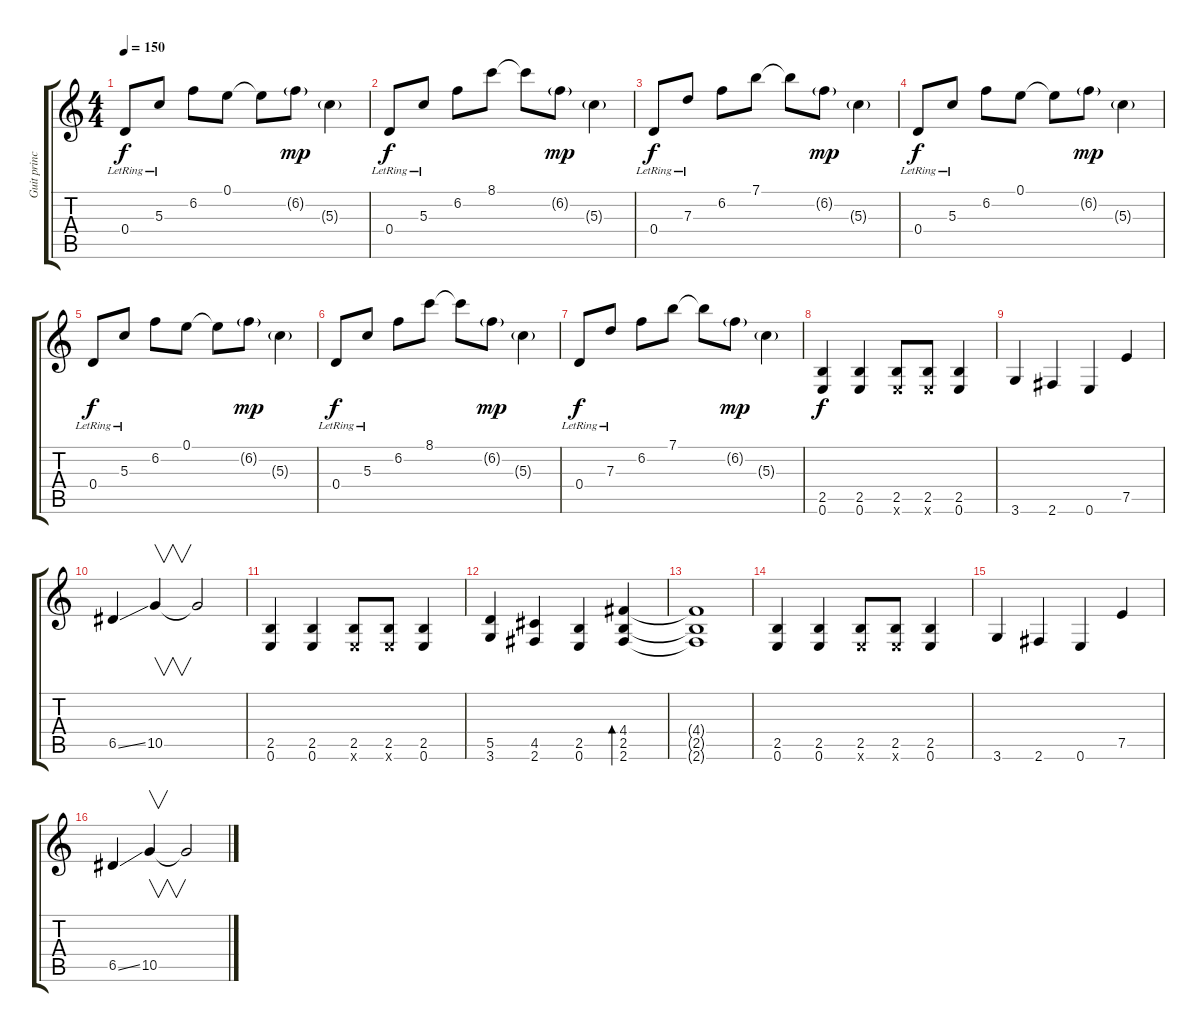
\track ("Guit principale" "Guit princ") {instrument overdrivenguitar}
\staff {score tabs}
\tuning (E4 B3 G3 D3 A2 E2) {hide}
\ts (4 4)
\tempo 150
\clef g2
\ks c
0.4{lr}.8{dy f} 5.3{lr}.8 6.2.8 0.1.8 0.1{t}.8 6.2{g}.8{dy mp} 5.3{g}.4 |
0.4{lr}.8{dy f} 5.3{lr}.8 6.2.8 8.1.8 8.1{t}.8 6.2{g}.8{dy mp} 5.3{g}.4 |
0.4{lr}.8{dy f} 7.3{lr}.8 6.2.8 7.1.8 7.1{t}.8 6.2{g}.8{dy mp} 5.3{g}.4 |
0.4{lr}.8{dy f} 5.3{lr}.8 6.2.8 0.1.8 0.1{t}.8 6.2{g}.8{dy mp} 5.3{g}.4 |
0.4{lr}.8{dy f} 5.3{lr}.8 6.2.8 0.1.8 0.1{t}.8 6.2{g}.8{dy mp} 5.3{g}.4 |
0.4{lr}.8{dy f} 5.3{lr}.8 6.2.8 8.1.8 8.1{t}.8 6.2{g}.8{dy mp} 5.3{g}.4 |
0.4{lr}.8{dy f} 7.3{lr}.8 6.2.8 7.1.8 7.1{t}.8 6.2{g}.8{dy mp} 5.3{g}.4 |
(2.5 0.6).4{dy f instrument overdrivenguitar} (2.5 0.6).4 (2.5 0.6{x}).8 (2.5 0.6{x}).8 (2.5 0.6).4 |
3.6.4 2.6.4 0.6.4 7.5.4 |
6.5{ss}.4 10.5.4{v} 10.5{t}.2 |
(2.5 0.6).4 (2.5 0.6).4 (2.5 0.6{x}).8 (2.5 0.6{x}).8 (2.5 0.6).4 |
(5.5 3.6).4 (4.5 2.6).4 (2.5 0.6).4 (4.4 2.5 2.6).4{bd 240} |
(4.4{t} 2.5{t} 2.6{t}).1 |
(2.5 0.6).4 (2.5 0.6).4 (2.5 0.6{x}).8 (2.5 0.6{x}).8 (2.5 0.6).4 |
3.6.4 2.6.4 0.6.4 7.5.4 |
6.5{ss}.4 10.5.4{v} 10.5{t}.2
